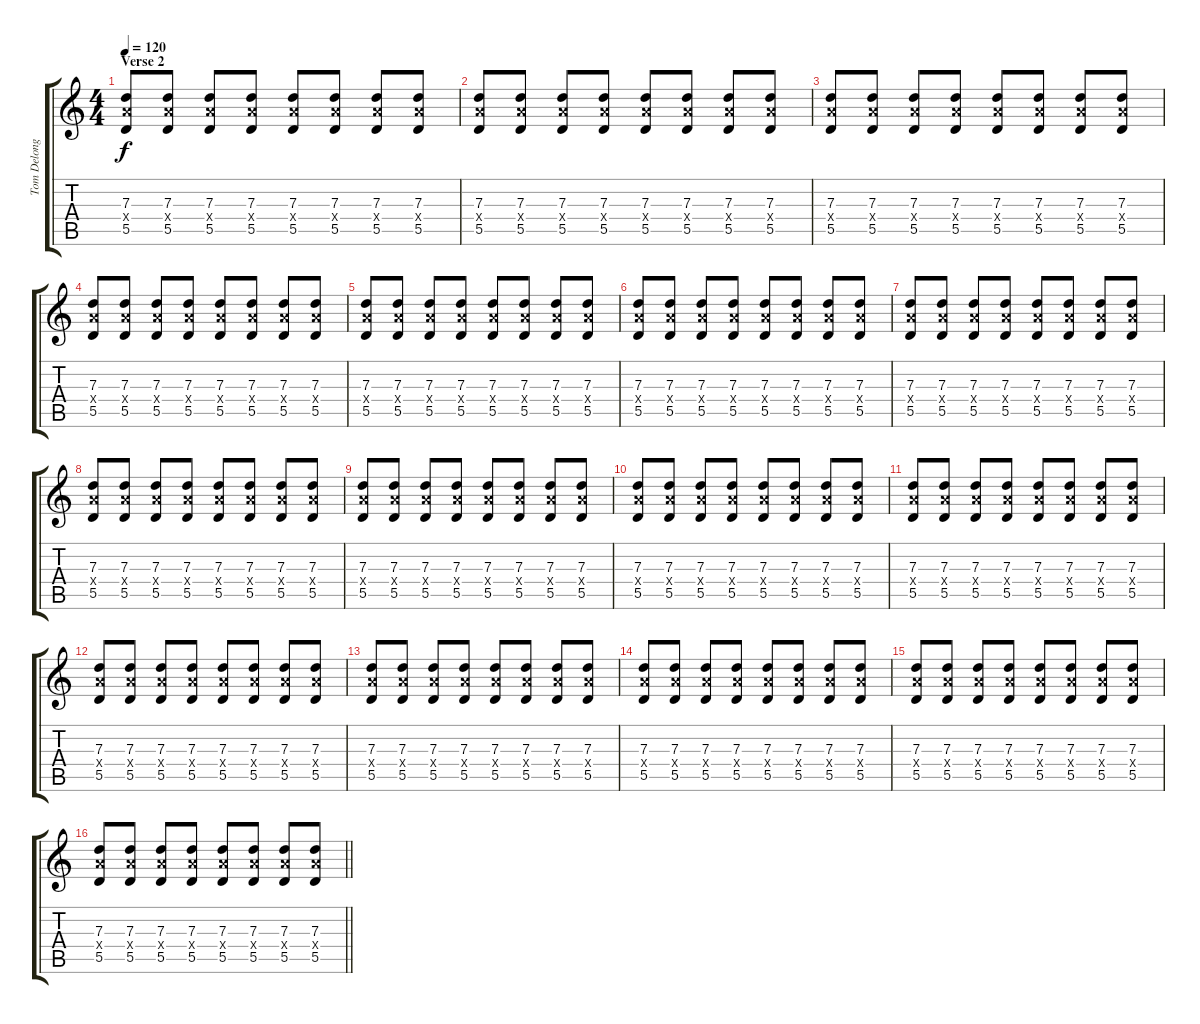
\track ("Tom Delonge - Guitar" "Tom Delong") {instrument distortionguitar}
\staff {score tabs}
\tuning (E4 B3 G3 D3 A2 E2) {hide}
\ts (4 4)
\section ("" "Verse 2")
\tempo 120
\clef g2
\ks c
(7.3 7.4{x} 5.5).8{dy f volume 8} (7.3 7.4{x} 5.5).8 (7.3 7.4{x} 5.5).8 (7.3 7.4{x} 5.5).8 (7.3 7.4{x} 5.5).8 (7.3 7.4{x} 5.5).8 (7.3 7.4{x} 5.5).8 (7.3 7.4{x} 5.5).8 |
(7.3 7.4{x} 5.5).8 (7.3 7.4{x} 5.5).8 (7.3 7.4{x} 5.5).8 (7.3 7.4{x} 5.5).8 (7.3 7.4{x} 5.5).8 (7.3 7.4{x} 5.5).8 (7.3 7.4{x} 5.5).8 (7.3 7.4{x} 5.5).8 |
(7.3 7.4{x} 5.5).8 (7.3 7.4{x} 5.5).8 (7.3 7.4{x} 5.5).8 (7.3 7.4{x} 5.5).8 (7.3 7.4{x} 5.5).8 (7.3 7.4{x} 5.5).8 (7.3 7.4{x} 5.5).8 (7.3 7.4{x} 5.5).8 |
(7.3 7.4{x} 5.5).8 (7.3 7.4{x} 5.5).8 (7.3 7.4{x} 5.5).8 (7.3 7.4{x} 5.5).8 (7.3 7.4{x} 5.5).8 (7.3 7.4{x} 5.5).8 (7.3 7.4{x} 5.5).8 (7.3 7.4{x} 5.5).8 |
(7.3 7.4{x} 5.5).8 (7.3 7.4{x} 5.5).8 (7.3 7.4{x} 5.5).8 (7.3 7.4{x} 5.5).8 (7.3 7.4{x} 5.5).8 (7.3 7.4{x} 5.5).8 (7.3 7.4{x} 5.5).8 (7.3 7.4{x} 5.5).8 |
(7.3 7.4{x} 5.5).8 (7.3 7.4{x} 5.5).8 (7.3 7.4{x} 5.5).8 (7.3 7.4{x} 5.5).8 (7.3 7.4{x} 5.5).8 (7.3 7.4{x} 5.5).8 (7.3 7.4{x} 5.5).8 (7.3 7.4{x} 5.5).8 |
(7.3 7.4{x} 5.5).8 (7.3 7.4{x} 5.5).8 (7.3 7.4{x} 5.5).8 (7.3 7.4{x} 5.5).8 (7.3 7.4{x} 5.5).8 (7.3 7.4{x} 5.5).8 (7.3 7.4{x} 5.5).8 (7.3 7.4{x} 5.5).8 |
(7.3 7.4{x} 5.5).8 (7.3 7.4{x} 5.5).8 (7.3 7.4{x} 5.5).8 (7.3 7.4{x} 5.5).8 (7.3 7.4{x} 5.5).8 (7.3 7.4{x} 5.5).8 (7.3 7.4{x} 5.5).8 (7.3 7.4{x} 5.5).8 |
(7.3 7.4{x} 5.5).8 (7.3 7.4{x} 5.5).8 (7.3 7.4{x} 5.5).8 (7.3 7.4{x} 5.5).8 (7.3 7.4{x} 5.5).8 (7.3 7.4{x} 5.5).8 (7.3 7.4{x} 5.5).8 (7.3 7.4{x} 5.5).8 |
(7.3 7.4{x} 5.5).8 (7.3 7.4{x} 5.5).8 (7.3 7.4{x} 5.5).8 (7.3 7.4{x} 5.5).8 (7.3 7.4{x} 5.5).8 (7.3 7.4{x} 5.5).8 (7.3 7.4{x} 5.5).8 (7.3 7.4{x} 5.5).8 |
(7.3 7.4{x} 5.5).8 (7.3 7.4{x} 5.5).8 (7.3 7.4{x} 5.5).8 (7.3 7.4{x} 5.5).8 (7.3 7.4{x} 5.5).8 (7.3 7.4{x} 5.5).8 (7.3 7.4{x} 5.5).8 (7.3 7.4{x} 5.5).8 |
(7.3 7.4{x} 5.5).8 (7.3 7.4{x} 5.5).8 (7.3 7.4{x} 5.5).8 (7.3 7.4{x} 5.5).8 (7.3 7.4{x} 5.5).8 (7.3 7.4{x} 5.5).8 (7.3 7.4{x} 5.5).8 (7.3 7.4{x} 5.5).8 |
(7.3 7.4{x} 5.5).8 (7.3 7.4{x} 5.5).8 (7.3 7.4{x} 5.5).8 (7.3 7.4{x} 5.5).8 (7.3 7.4{x} 5.5).8 (7.3 7.4{x} 5.5).8 (7.3 7.4{x} 5.5).8 (7.3 7.4{x} 5.5).8 |
(7.3 7.4{x} 5.5).8 (7.3 7.4{x} 5.5).8 (7.3 7.4{x} 5.5).8 (7.3 7.4{x} 5.5).8 (7.3 7.4{x} 5.5).8 (7.3 7.4{x} 5.5).8 (7.3 7.4{x} 5.5).8 (7.3 7.4{x} 5.5).8 |
(7.3 7.4{x} 5.5).8{volume 11 balance 8} (7.3 7.4{x} 5.5).8 (7.3 7.4{x} 5.5).8 (7.3 7.4{x} 5.5).8 (7.3 7.4{x} 5.5).8 (7.3 7.4{x} 5.5).8 (7.3 7.4{x} 5.5).8 (7.3 7.4{x} 5.5).8 |
\barLineRight lightlight
(7.3 7.4{x} 5.5).8 (7.3 7.4{x} 5.5).8 (7.3 7.4{x} 5.5).8 (7.3 7.4{x} 5.5).8 (7.3 7.4{x} 5.5).8 (7.3 7.4{x} 5.5).8 (7.3 7.4{x} 5.5).8 (7.3 7.4{x} 5.5).8
